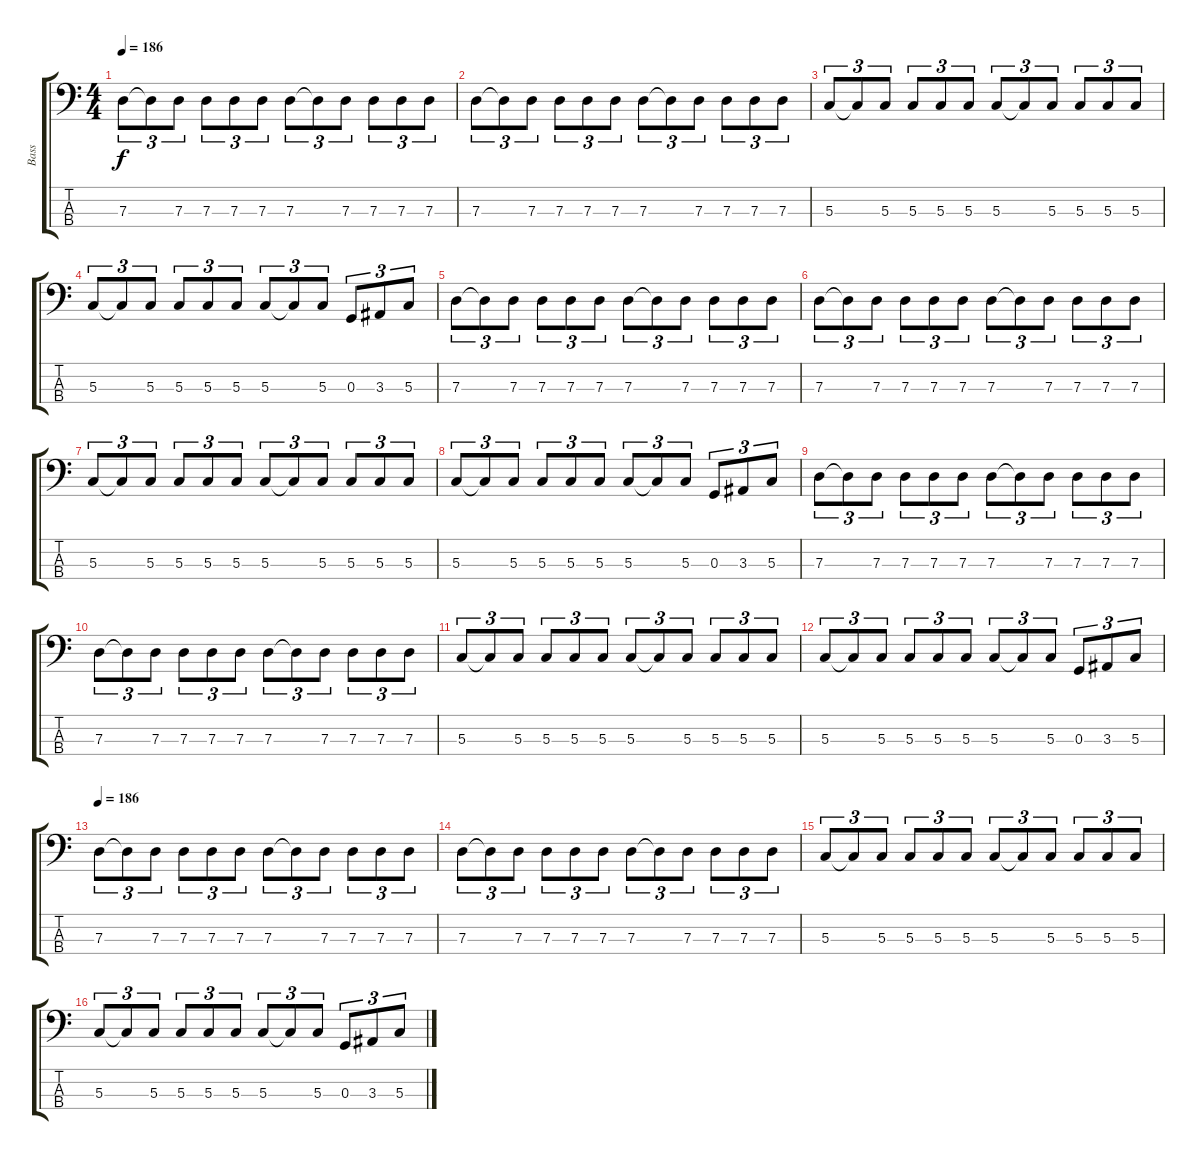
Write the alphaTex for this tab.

\track ("Bass" "Bass") {instrument electricbasspick}
\staff {score tabs}
\tuning (F2 C2 G1 D1) {hide}
\ts (4 4)
\tempo 186
\clef f4
\ks c
7.3.8{tu (3 2) dy f} 7.3{t}.8{tu (3 2)} 7.3.8{tu (3 2)} 7.3.8{tu (3 2)} 7.3.8{tu (3 2)} 7.3.8{tu (3 2)} 7.3.8{tu (3 2)} 7.3{t}.8{tu (3 2)} 7.3.8{tu (3 2)} 7.3.8{tu (3 2)} 7.3.8{tu (3 2)} 7.3.8{tu (3 2)} |
7.3.8{tu (3 2)} 7.3{t}.8{tu (3 2)} 7.3.8{tu (3 2)} 7.3.8{tu (3 2)} 7.3.8{tu (3 2)} 7.3.8{tu (3 2)} 7.3.8{tu (3 2)} 7.3{t}.8{tu (3 2)} 7.3.8{tu (3 2)} 7.3.8{tu (3 2)} 7.3.8{tu (3 2)} 7.3.8{tu (3 2)} |
5.3.8{tu (3 2)} 5.3{t}.8{tu (3 2)} 5.3.8{tu (3 2)} 5.3.8{tu (3 2)} 5.3.8{tu (3 2)} 5.3.8{tu (3 2)} 5.3.8{tu (3 2)} 5.3{t}.8{tu (3 2)} 5.3.8{tu (3 2)} 5.3.8{tu (3 2)} 5.3.8{tu (3 2)} 5.3.8{tu (3 2)} |
5.3.8{tu (3 2)} 5.3{t}.8{tu (3 2)} 5.3.8{tu (3 2)} 5.3.8{tu (3 2)} 5.3.8{tu (3 2)} 5.3.8{tu (3 2)} 5.3.8{tu (3 2)} 5.3{t}.8{tu (3 2)} 5.3.8{tu (3 2)} 0.3.8{tu (3 2)} 3.3.8{tu (3 2)} 5.3.8{tu (3 2)} |
7.3.8{tu (3 2)} 7.3{t}.8{tu (3 2)} 7.3.8{tu (3 2)} 7.3.8{tu (3 2)} 7.3.8{tu (3 2)} 7.3.8{tu (3 2)} 7.3.8{tu (3 2)} 7.3{t}.8{tu (3 2)} 7.3.8{tu (3 2)} 7.3.8{tu (3 2)} 7.3.8{tu (3 2)} 7.3.8{tu (3 2)} |
7.3.8{tu (3 2)} 7.3{t}.8{tu (3 2)} 7.3.8{tu (3 2)} 7.3.8{tu (3 2)} 7.3.8{tu (3 2)} 7.3.8{tu (3 2)} 7.3.8{tu (3 2)} 7.3{t}.8{tu (3 2)} 7.3.8{tu (3 2)} 7.3.8{tu (3 2)} 7.3.8{tu (3 2)} 7.3.8{tu (3 2)} |
5.3.8{tu (3 2)} 5.3{t}.8{tu (3 2)} 5.3.8{tu (3 2)} 5.3.8{tu (3 2)} 5.3.8{tu (3 2)} 5.3.8{tu (3 2)} 5.3.8{tu (3 2)} 5.3{t}.8{tu (3 2)} 5.3.8{tu (3 2)} 5.3.8{tu (3 2)} 5.3.8{tu (3 2)} 5.3.8{tu (3 2)} |
5.3.8{tu (3 2)} 5.3{t}.8{tu (3 2)} 5.3.8{tu (3 2)} 5.3.8{tu (3 2)} 5.3.8{tu (3 2)} 5.3.8{tu (3 2)} 5.3.8{tu (3 2)} 5.3{t}.8{tu (3 2)} 5.3.8{tu (3 2)} 0.3.8{tu (3 2)} 3.3.8{tu (3 2)} 5.3.8{tu (3 2)} |
7.3.8{tu (3 2)} 7.3{t}.8{tu (3 2)} 7.3.8{tu (3 2)} 7.3.8{tu (3 2)} 7.3.8{tu (3 2)} 7.3.8{tu (3 2)} 7.3.8{tu (3 2)} 7.3{t}.8{tu (3 2)} 7.3.8{tu (3 2)} 7.3.8{tu (3 2)} 7.3.8{tu (3 2)} 7.3.8{tu (3 2)} |
7.3.8{tu (3 2)} 7.3{t}.8{tu (3 2)} 7.3.8{tu (3 2)} 7.3.8{tu (3 2)} 7.3.8{tu (3 2)} 7.3.8{tu (3 2)} 7.3.8{tu (3 2)} 7.3{t}.8{tu (3 2)} 7.3.8{tu (3 2)} 7.3.8{tu (3 2)} 7.3.8{tu (3 2)} 7.3.8{tu (3 2)} |
5.3.8{tu (3 2)} 5.3{t}.8{tu (3 2)} 5.3.8{tu (3 2)} 5.3.8{tu (3 2)} 5.3.8{tu (3 2)} 5.3.8{tu (3 2)} 5.3.8{tu (3 2)} 5.3{t}.8{tu (3 2)} 5.3.8{tu (3 2)} 5.3.8{tu (3 2)} 5.3.8{tu (3 2)} 5.3.8{tu (3 2)} |
5.3.8{tu (3 2)} 5.3{t}.8{tu (3 2)} 5.3.8{tu (3 2)} 5.3.8{tu (3 2)} 5.3.8{tu (3 2)} 5.3.8{tu (3 2)} 5.3.8{tu (3 2)} 5.3{t}.8{tu (3 2)} 5.3.8{tu (3 2)} 0.3.8{tu (3 2)} 3.3.8{tu (3 2)} 5.3.8{tu (3 2)} |
\tempo 186
7.3.8{tu (3 2)} 7.3{t}.8{tu (3 2)} 7.3.8{tu (3 2)} 7.3.8{tu (3 2)} 7.3.8{tu (3 2)} 7.3.8{tu (3 2)} 7.3.8{tu (3 2)} 7.3{t}.8{tu (3 2)} 7.3.8{tu (3 2)} 7.3.8{tu (3 2)} 7.3.8{tu (3 2)} 7.3.8{tu (3 2)} |
7.3.8{tu (3 2)} 7.3{t}.8{tu (3 2)} 7.3.8{tu (3 2)} 7.3.8{tu (3 2)} 7.3.8{tu (3 2)} 7.3.8{tu (3 2)} 7.3.8{tu (3 2)} 7.3{t}.8{tu (3 2)} 7.3.8{tu (3 2)} 7.3.8{tu (3 2)} 7.3.8{tu (3 2)} 7.3.8{tu (3 2)} |
5.3.8{tu (3 2)} 5.3{t}.8{tu (3 2)} 5.3.8{tu (3 2)} 5.3.8{tu (3 2)} 5.3.8{tu (3 2)} 5.3.8{tu (3 2)} 5.3.8{tu (3 2)} 5.3{t}.8{tu (3 2)} 5.3.8{tu (3 2)} 5.3.8{tu (3 2)} 5.3.8{tu (3 2)} 5.3.8{tu (3 2)} |
5.3.8{tu (3 2)} 5.3{t}.8{tu (3 2)} 5.3.8{tu (3 2)} 5.3.8{tu (3 2)} 5.3.8{tu (3 2)} 5.3.8{tu (3 2)} 5.3.8{tu (3 2)} 5.3{t}.8{tu (3 2)} 5.3.8{tu (3 2)} 0.3.8{tu (3 2)} 3.3.8{tu (3 2)} 5.3.8{tu (3 2)}
